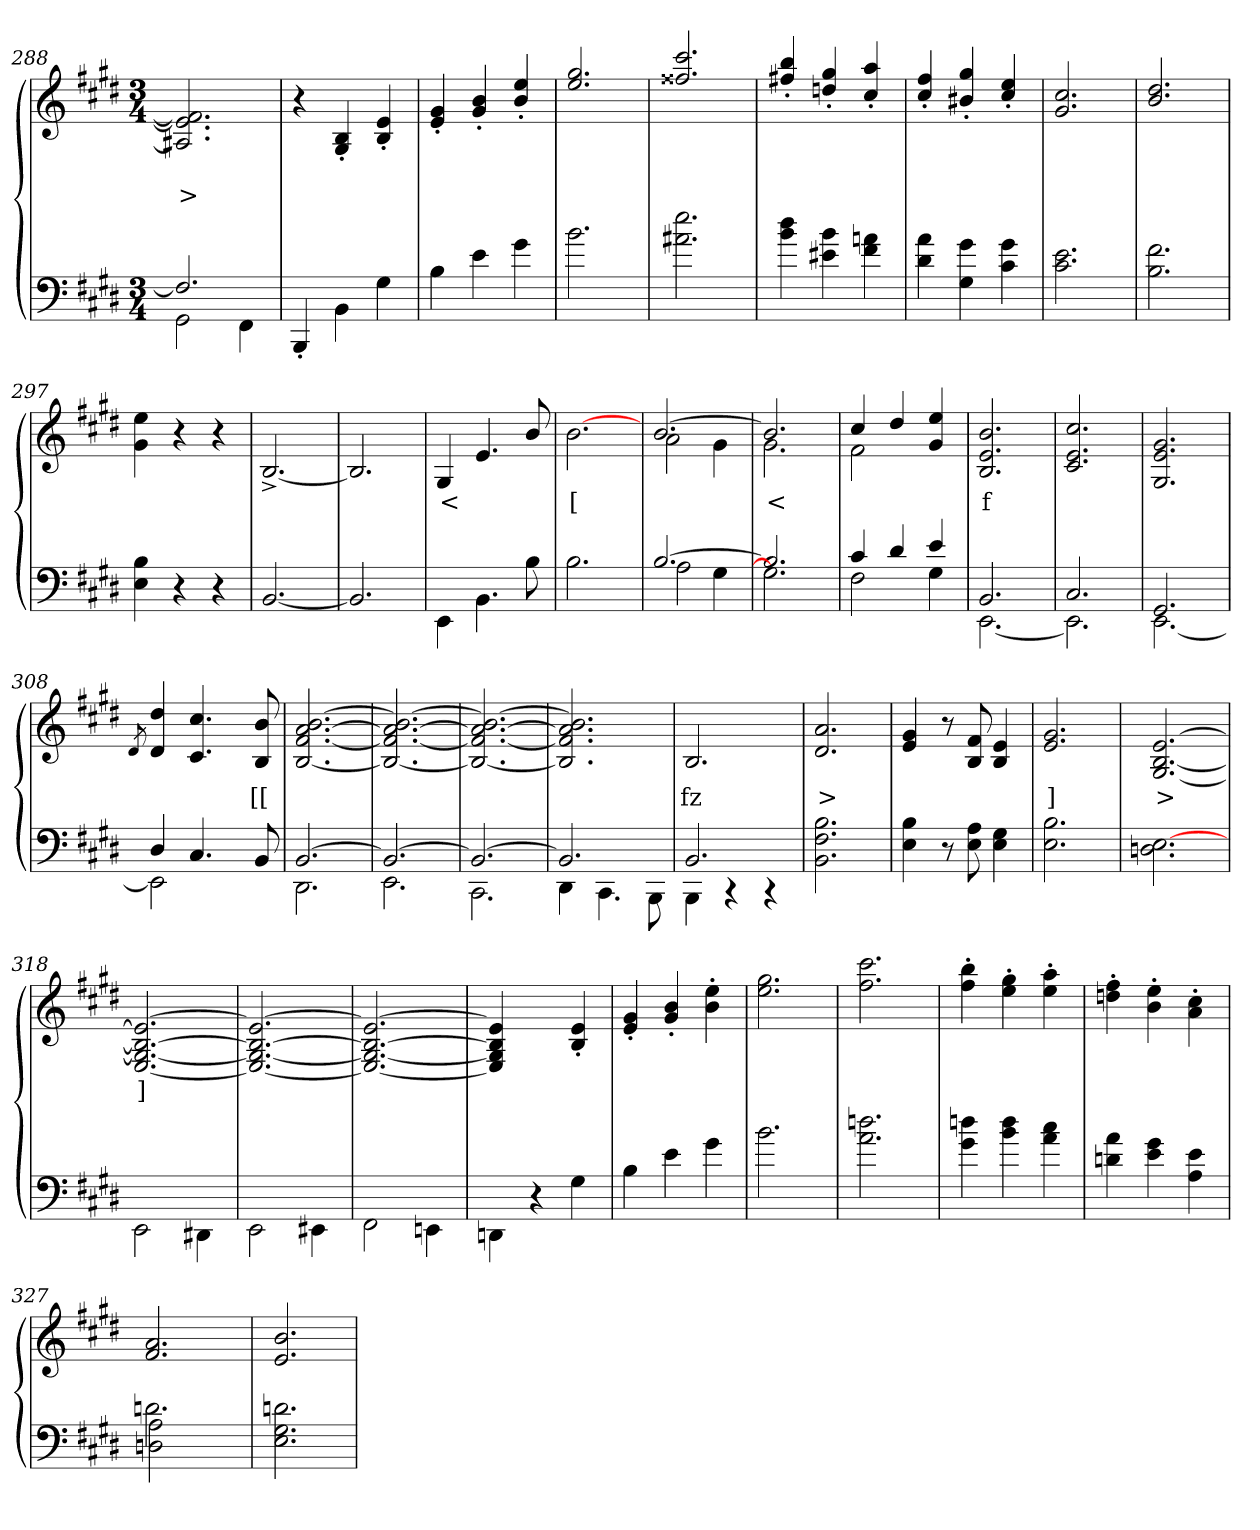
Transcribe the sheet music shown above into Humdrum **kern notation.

**kern	**kern	**text	**text
*part2	*part1	*part1	*part1
*staff2	*staff1	*staff1	*staff1
*clefF4	*clefG2	*	*
*k[f#c#g#d#]	*k[f#c#g#d#]	*	*
*M3/4	*M3/4	*	*
=288	=288	=288	=288
*^	*	*	*
2.F#]	2GG#	2.f#] 2.e] 2.A#X]	.	>
.	4FF#	.	.	.
*v	*v	*	*	*
=289	=289	=289	=289
4BBB'>/	4r	.	.
4BB\	4B/'> 4G#/'>	.	.
4G#\	4e/'> 4B'>	.	.
=290	=290	=290	=290
4B\	4g#/'> 4e'>	.	.
4e\	4b/'> 4g#'>	.	.
4g#\	4ee/'> 4b'>	.	.
=291	=291	=291	=291
2.b\	2.gg#/ 2.ee	.	.
=292	=292	=292	=292
2.ee 2.a#X\	2.ccc#/ 2.ff##X	.	.
=293	=293	=293	=293
4dd#\ 4b	4bb/'> 4ff#X'>	.	.
4b\ 4e#X	4gg#/'> 4ddn'>	.	.
4an\ 4f#	4aa/'> 4cc#'>	.	.
=294	=294	=294	=294
4a\ 4d#	4ff#/'> 4cc#'>	.	.
4g#\ 4G#	4gg#/'> 4b#X'>	.	.
4g#\ 4c#	4ee/'> 4cc#'>	.	.
=295	=295	=295	=295
2.e\ 2.c#	2.cc#/ 2.g#	.	.
=296	=296	=296	=296
2.f#\ 2.B	2.dd#/ 2.b	.	.
=297	=297	=297	=297
4B 4E	4ee\ 4g#\	.	.
4r	4r	.	.
4r	4r	.	.
=298	=298	=298	=298
[2.BB	[2.B^>	.	.
=299	=299	=299	=299
2.BB]	2.B]	.	.
=300	=300	=300	=300
4EE\	4G#/	<	.
4.BB\	4.e/	.	.
8B\	8b/	.	.
=301	=301	=301	=301
2.B	[2.b	[	.
=302	=302	=302	=302
*^	*^	*	*
[2.B	2A	[2.b	2a	.	.
.	4G#	.	4g#	.	.
=303	=303	=303	=303	=303	=303
2.B]	2.G#]	2.b]	2.g#	<	.
=304	=304	=304	=304	=304	=304
4c#	2F#	4cc#	2f#	.	.
4d#	.	4dd#	.	.	.
4e	4G#	4ee/ 4g#	4ryy	.	.
*	*	*v	*v	*	*
=305	=305	=305	=305	=305
2.BB	[2.EE	2.b/ 2.e/ 2.B/	f	.
=306	=306	=306	=306	=306
2.C#	2.EE]	2.cc#/ 2.e/ 2.c#/	.	.
=307	=307	=307	=307	=307
2.GG#	[2.EE	2.g#/ 2.e/ 2.G#/	.	.
=308	=308	=308	=308	=308
.	.	8qd#/	.	.
4D#	2EE]	4dd# 4d#	.	.
4.C#	.	4.cc# 4.c#	.	.
.	4ryy	.	.	.
8BB	.	8b 8B	[[	.
=309	=309	=309	=309	=309
[2.BB	2.DD#	[2.b [2.a [2.f# [2.B	.	.
=310	=310	=310	=310	=310
2.BB_	2.EE	2.b_ 2.a_ 2.f#_ 2.B_	.	.
=311	=311	=311	=311	=311
2.BB_	2.CC#	2.b_ 2.a_ 2.f#_ 2.B_	.	.
=312	=312	=312	=312	=312
2.BB]	4DD#	2.b] 2.a] 2.f#] 2.B]	.	.
.	4.CC#	.	.	.
.	8BBB	.	.	.
=313	=313	=313	=313	=313
2.BB	4BBB	2.B	fz	.
.	4r	.	.	.
.	4r	.	.	.
*v	*v	*	*	*
=314	=314	=314	=314
2.B 2.F# 2.BB	2.a 2.d#	>	.
=315	=315	=315	=315
4B 4E	4g# 4e	.	.
8r	8r	.	.
8A 8E	8f# 8B	.	.
4G# 4E	4e 4B	.	.
=316	=316	=316	=316
2.B 2.E	2.g# 2.e	]	.
=317	=317	=317	=317
2.Dn [2.E	[2.e [2.B [2.G#	>	.
=318	=318	=318	=318
2EE\	2.e/_ 2.B_ 2.G#_ [2.E	]	.
4DD#X\	.	.	.
=319	=319	=319	=319
2EE\	2.e/_ 2.B_ 2.G#_ 2.E_	.	.
4EE#X\	.	.	.
=320	=320	=320	=320
2FF#\	2.e_ 2.B_ 2.G#_ 2.E_	.	.
4EEn\	.	.	.
=321	=321	=321	=321
4DDn\	4e] 4B] 4G#] 4E]	.	.
4r	4ryy	.	.
4G#	4e'> 4B'>	.	.
=322	=322	=322	=322
4B	4g#'> 4e'>	.	.
4e	4b'> 4g#'>	.	.
4g#	4ee'> 4b'>	.	.
=323	=323	=323	=323
2.b	2.gg# 2.ee	.	.
=324	=324	=324	=324
2.ddn 2.a	2.ccc# 2.ff#	.	.
=325	=325	=325	=325
4ddn 4g#	4bb'> 4ff#'>	.	.
4dd 4b	4gg#'> 4ee'>	.	.
4cc# 4a	4aa'> 4ee'>	.	.
=326	=326	=326	=326
4a 4dn	4ff#'> 4ddn'>	.	.
4g# 4e	4ee'> 4b'>	.	.
4e 4A	4cc#'> 4a'>	.	.
=327	=327	=327	=327
*^	*	*	*
2.dn\	2A 2Dn	2.a 2.f#	.	.
.	4ryy	.	.	.
*v	*v	*	*	*
=328	=328	=328	=328
2.dn 2.G# 2.E	2.b 2.e	.	.
=	=	=	=
*-	*-	*-	*-
